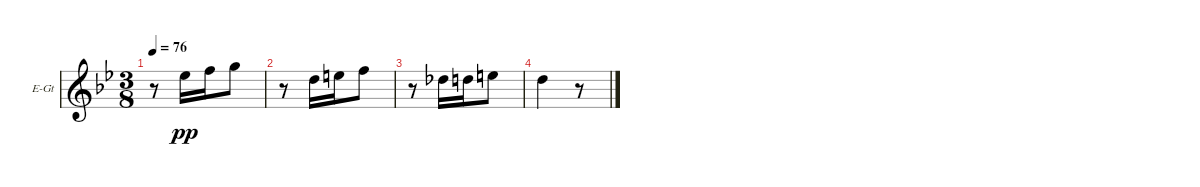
\defaultSystemsLayout 4
\bracketExtendMode groupsimilarinstruments
\firstSystemTrackNameOrientation horizontal
\otherSystemsTrackNameOrientation horizontal
\track ("Primo" "E-Gt") {instrument distortionguitar}
\staff {score}
\tuning (E4 B3 G3 D3 A2 E2)
\ts (3 8)
\tempo 76
\clef g2
\ks gminor
r.8{dy pp} 4.2.16 6.2.16 8.2.8 |
r.8 3.2.16 5.2.16 6.2.8 |
r.8 2.2.16 3.2.16 5.2.8 |
3.2.4 r.8
